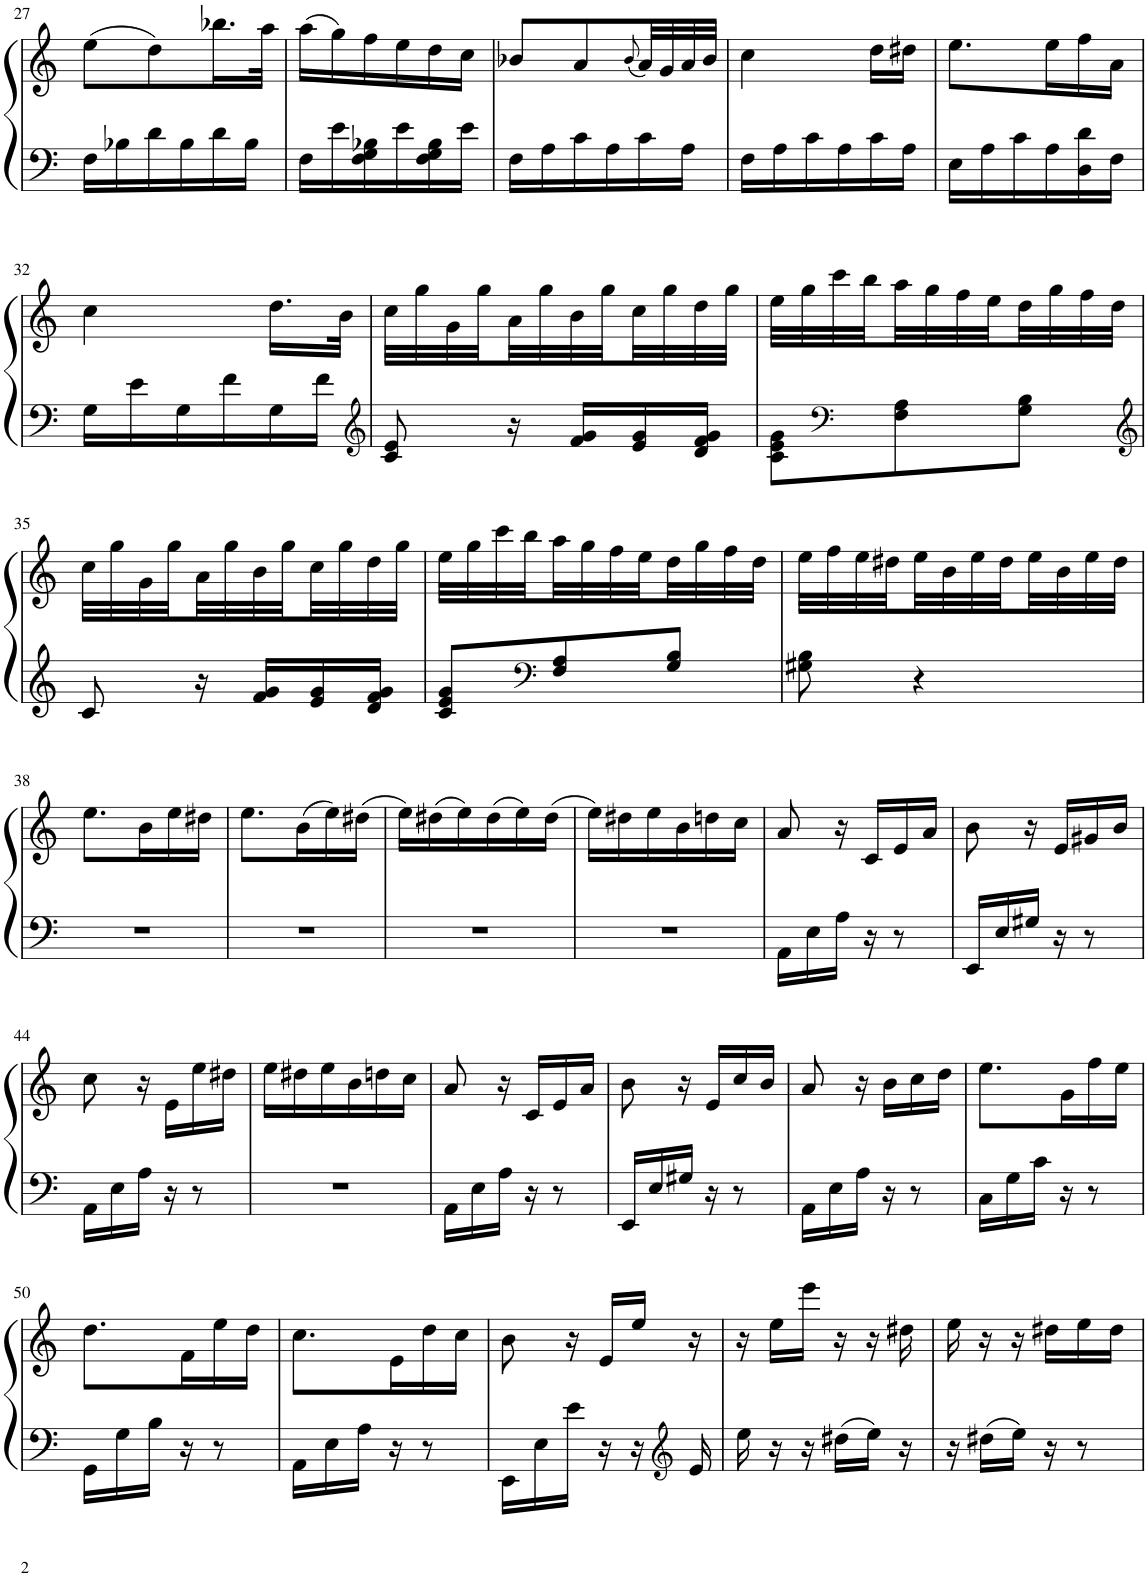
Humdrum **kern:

**kern	**kern
*part1	*part1
*staff2	*staff1
*I"ピアノ	*
!!LO:PB:g=z
*clefF4	*clefG2
*k[]	*k[]
*M3/8	*M3/8
=27	=27
16F\LL	(8ee\L
16B-X\	.
16d\	8dd\)
16B-\	.
16d\	16.bb-X\L
16B-\JJ	.
.	32aa\JJk
=28	=28
16F\LL	(16aa\LL
16e\	16gg\)
16F\ 16G\ 16B-X\	16ff\
16e\	16ee\
16F\ 16G\ 16B-\	16dd\
16e\JJ	16cc\JJ
=29	=29
16F\LL	8b-X/L
16A\	.
16c\	8a/
16A\	.
.	(8qb-/
16c\	32a/LL)
.	32g/
16A\JJ	32a/
.	32b-/JJJ
=30	=30
16F\LL	4cc\
16A\	.
16c\	.
16A\	.
16c\	16dd\LL
16A\JJ	16dd#X\JJ
=31	=31
16E\LL	8.ee\L
16A\	.
16c\	.
16A\	16ee\L
16D\ 16d\	16ff\
16F\JJ	16a\JJ
!!LO:LB:g=z
=32	=32
16G\LL	4cc\
16e\	.
16G\	.
16f\	.
16G\	16.dd\LL
16f\JJ	.
.	32b\JJk
=33	=33
*clefG2	*
8c/ 8e/	32cc\LLL
.	32gg\
.	32g\
.	32gg\
16r	32a\
.	32gg\
16f/ 16g/LL	32b\
.	32gg\
16e/ 16g/	32cc\
.	32gg\
16d/ 16f/ 16g/JJ	32dd\
.	32gg\JJJ
=34	=34
*clefF4	*
8EE\ 8GG\ 8BB\L	32ee\LLL
.	32gg\
.	32ccc\
.	32bb\
8F\ 8A\	32aa\
.	32gg\
.	32ff\
.	32ee\
8G\ 8B\J	32dd\
.	32gg\
.	32ff\
.	32dd\JJJ
!!LO:LB:g=z
=35	=35
*clefG2	*
8c/	32cc\LLL
.	32gg\
.	32g\
.	32gg\
16r	32a\
.	32gg\
16f/ 16g/LL	32b\
.	32gg\
16e/ 16g/	32cc\
.	32gg\
16d/ 16f/ 16g/JJ	32dd\
.	32gg\JJJ
=36	=36
8c/ 8e/ 8g/L	32ee\LLL
.	32gg\
.	32ccc\
.	32bb\
*clefF4	*
8F/ 8A/	32aa\
.	32gg\
.	32ff\
.	32ee\
8G/ 8B/J	32dd\
.	32gg\
.	32ff\
.	32dd\JJJ
=37	=37
8G#X\ 8B\	32ee\LLL
.	32ff\
.	32ee\
.	32dd#X\
4r	32ee\
.	32b\
.	32ee\
.	32dd#\
.	32ee\
.	32b\
.	32ee\
.	32dd#\JJJ
!!LO:LB:g=z
=38	=38
4.r	8.ee\L
.	16b\L
.	16ee\
.	16dd#X\JJ
=39	=39
4.r	8.ee\L
.	(16b\L
.	16ee\)
.	(16dd#X\JJ
=40	=40
4.r	16ee\LL)
.	(16dd#X\
.	16ee\)
.	(16dd#\
.	16ee\)
.	(16dd#\JJ
=41	=41
4.r	16ee\LL)
.	16dd#X\
.	16ee\
.	16b\
.	16ddn\
.	16cc\JJ
=42	=42
16AA\LL	8a/
16E\	.
16A\JJ	16r
16r	16c/LL
8r	16e/
.	16a/JJ
=43	=43
16EE/LL	8b\
16E/	.
16G#X/JJ	16r
16r	16e/LL
8r	16g#X/
.	16b/JJ
!!LO:LB:g=z
=44	=44
16AA\LL	8cc\
16E\	.
16A\JJ	16r
16r	16e\LL
8r	16ee\
.	16dd#X\JJ
=45	=45
4.r	16ee\LL
.	16dd#X\
.	16ee\
.	16b\
.	16ddn\
.	16cc\JJ
=46	=46
16AA\LL	8a/
16E\	.
16A\JJ	16r
16r	16c/LL
8r	16e/
.	16a/JJ
=47	=47
16EE/LL	8b\
16E/	.
16G#X/JJ	16r
16r	16e/LL
8r	16cc/
.	16b/JJ
=48	=48
16AA\LL	8a/
16E\	.
16A\JJ	16r
16r	16b\LL
8r	16cc\
.	16dd\JJ
=49	=49
16C\LL	8.ee\L
16G\	.
16c\JJ	.
16r	16g\L
8r	16ff\
.	16ee\JJ
!!LO:LB:g=z
=50	=50
16GG\LL	8.dd\L
16G\	.
16B\JJ	.
16r	16f\L
8r	16ee\
.	16dd\JJ
=51	=51
16AA\LL	8.cc\L
16E\	.
16A\JJ	.
16r	16e\L
8r	16dd\
.	16cc\JJ
=52	=52
16EE\LL	8b\
16E\	.
16e\JJ	16r
16r	16e/LL
16r	16ee/JJ
*clefG2	*
16e/	16r
=53	=53
16ee\	16r
16r	16ee\LL
16r	16eee\JJ
16dd#X\LL	16r
16ee\JJ	16r
16r	16dd#X\
=54	=54
16r	16ee\
16dd#X\LL	16r
16ee\JJ	16r
16r	16dd#X\LL
8r	16ee\
.	16dd#\JJ
=	=
*-	*-
